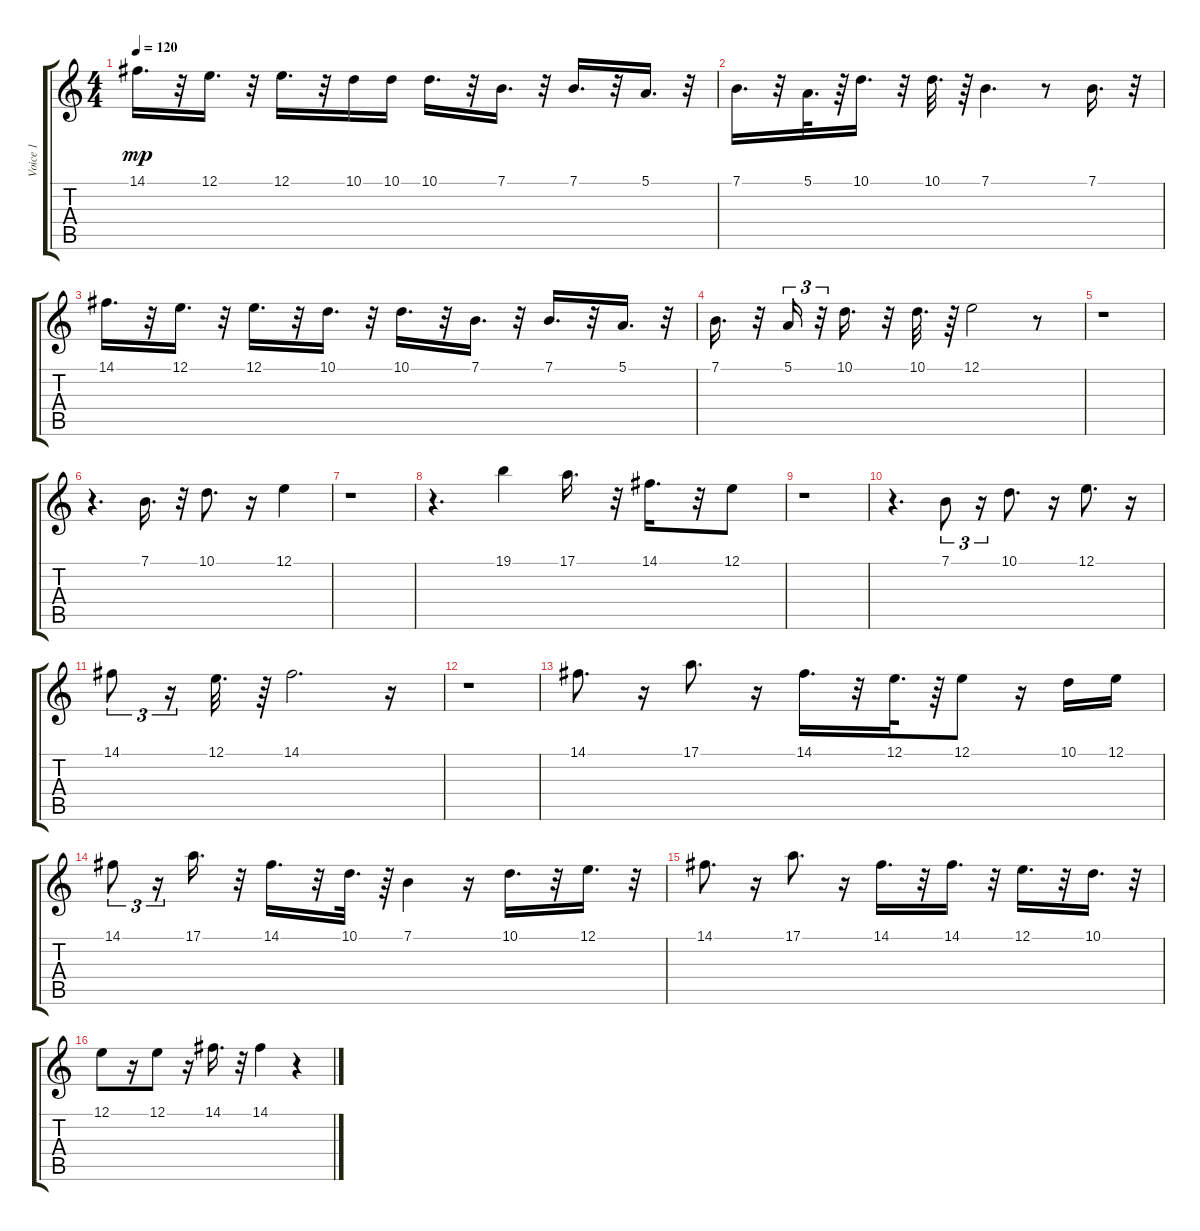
\track ("Voice 1" "Voice 1") {instrument tenorsax}
\staff {score tabs}
\tuning (E4 B3 G3 D3 A2 E2) {hide}
\ts (4 4)
\tempo 120
\clef g2
\ks c
14.1.16{d dy mp} r.32 12.1.16{d} r.32 12.1.16{d} r.32 10.1.16 10.1.16 10.1.16{d} r.32 7.1.16{d} r.32 7.1.16{d} r.32 5.1.16{d} r.32 |
7.1.16{d} r.32 5.1.32{d} r.64 10.1.16{d} r.32 10.1.32{d} r.64 7.1.4{d} r.8 7.1.16{d} r.32 |
14.1.16{d} r.32 12.1.16{d} r.32 12.1.16{d} r.32 10.1.16{d} r.32 10.1.16{d} r.32 7.1.16{d} r.32 7.1.16{d} r.32 5.1.16{d} r.32 |
7.1.16{d} r.32 5.1.16{tu (3 2)} r.32{tu (3 2)} 10.1.16{d} r.32 10.1.32{d} r.64 12.1.2 r.8 |
r.1 |
r.4{d} 7.1.16{d} r.32 10.1.8{d} r.16 12.1.4 |
r.1 |
r.4{d} 19.1.4 17.1.16{d} r.32 14.1.16{d} r.32 12.1.8 |
r.1 |
r.4{d} 7.1.8{tu (3 2)} r.16{tu (3 2)} 10.1.8{d} r.16 12.1.8{d} r.16 |
14.1.8{tu (3 2)} r.16{tu (3 2)} 12.1.32{d} r.64 14.1.2{d} r.16 |
r.1 |
14.1.8{d} r.16 17.1.8{d} r.16 14.1.16{d} r.32 12.1.32{d} r.64 12.1.8 r.16 10.1.16 12.1.16 |
14.1.8{tu (3 2)} r.16{tu (3 2)} 17.1.16{d} r.32 14.1.16{d} r.32 10.1.32{d} r.64 7.1.4 r.16 10.1.16{d} r.32 12.1.16{d} r.32 |
14.1.8{d} r.16 17.1.8{d} r.16 14.1.16{d} r.32 14.1.16{d} r.32 12.1.16{d} r.32 10.1.16{d} r.32 |
12.1.8 r.16 12.1.8 r.16 14.1.16{d} r.32 14.1.4 r.4
